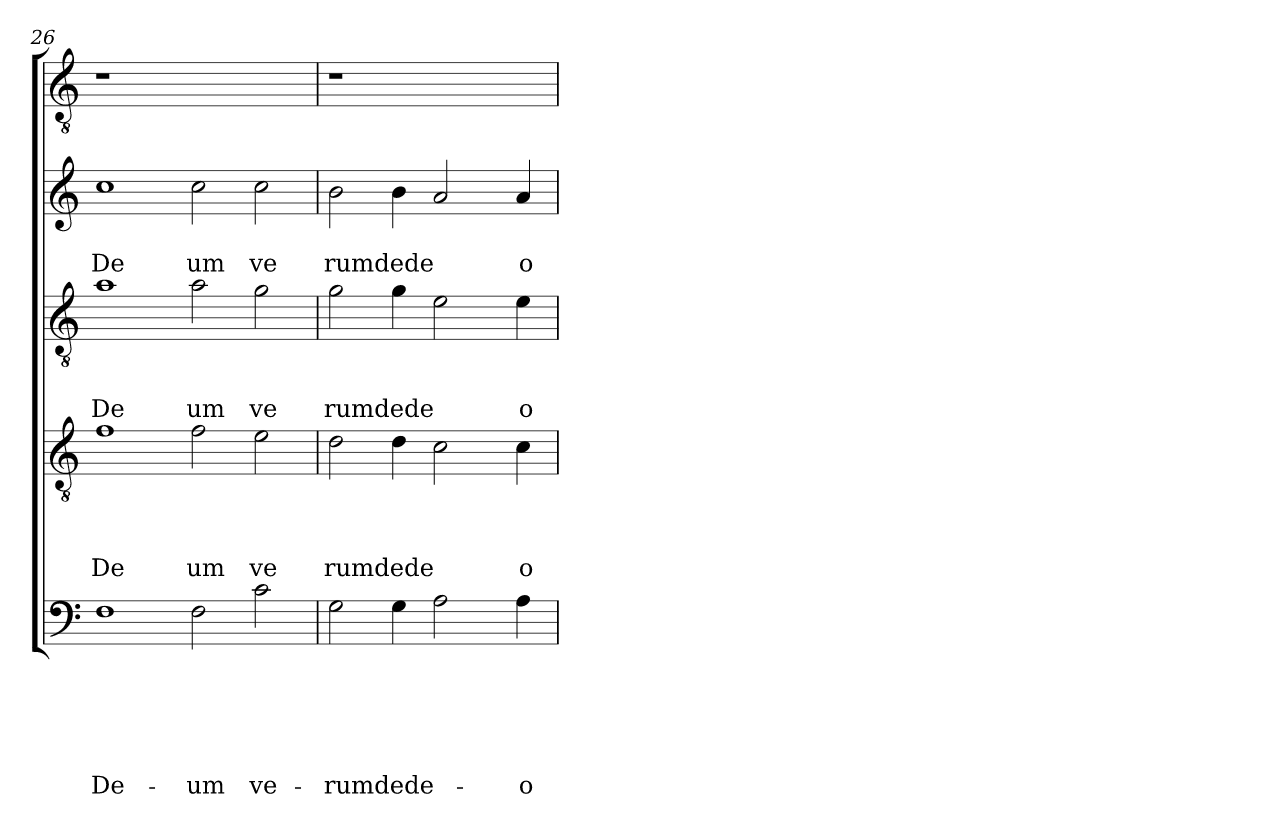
**kern	**text	**text	**text	**text	**text	**text	**kern	**text	**text	**text	**text	**kern	**text	**text	**text	**kern	**text	**text	**kern
*part5	*part5	*part5	*part5	*part5	*part5	*part5	*part4	*part4	*part4	*part4	*part4	*part3	*part3	*part3	*part3	*part2	*part2	*part2	*part1
*staff5	*staff5	*staff5	*staff5	*staff5	*staff5	*staff5	*staff4	*staff4	*staff4	*staff4	*staff4	*staff3	*staff3	*staff3	*staff3	*staff2	*staff2	*staff2	*staff1
!!LO:LB:g=z
*clefF4	*	*	*	*	*	*	*clefGv2	*	*	*	*	*clefGv2	*	*	*	*clefG2	*	*	*clefGv2
*k[]	*	*	*	*	*	*	*k[]	*	*	*	*	*k[]	*	*	*	*k[]	*	*	*k[]
*C:	*	*	*	*	*	*	*C:	*	*	*	*	*C:	*	*	*	*C:	*	*	*C:
=26	=26	=26	=26	=26	=26	=26	=26	=26	=26	=26	=26	=26	=26	=26	=26	=26	=26	=26	=26
!	!	!	!	!	!	!LO:LY:b	!	!	!	!	!LO:LY:b	!	!	!	!LO:LY:b	!	!	!LO:LY:b	!
1F	.	.	.	.	.	De-	1f	.	.	.	De	1a	.	.	De	1cc	.	De	1r
!	!	!	!	!	!	!LO:LY:b	!	!	!	!	!LO:LY:b	!	!	!	!LO:LY:b	!	!	!LO:LY:b	!
2F\	.	.	.	.	.	-um	2f\	.	.	.	um	2a\	.	.	um	2cc\	.	um	1ryy
!	!	!	!	!	!	!LO:LY:b	!	!	!	!	!LO:LY:b	!	!	!	!LO:LY:b	!	!	!LO:LY:b	!
2c\	.	.	.	.	.	ve-	2e\	.	.	.	ve	2g\	.	.	ve	2cc\	.	ve	.
=27	=27	=27	=27	=27	=27	=27	=27	=27	=27	=27	=27	=27	=27	=27	=27	=27	=27	=27	=27
!	!	!	!	!	!	!LO:LY:b	!	!	!	!	!LO:LY:b	!	!	!	!LO:LY:b	!	!	!LO:LY:b	!
2G\	.	.	.	.	.	-rumdede-	2d\	.	.	.	rumdede	2g\	.	.	rumdede	2b\	.	rumdede	1r
4G\	.	.	.	.	.	.	4d\	.	.	.	.	4g\	.	.	.	4b\	.	.	.
2A\	.	.	.	.	.	.	2c\	.	.	.	.	2e\	.	.	.	2a/	.	.	.
.	.	.	.	.	.	.	.	.	.	.	.	.	.	.	.	.	.	.	2ryy
!	!	!	!	!	!	!LO:LY:b	!	!	!	!	!LO:LY:b	!	!	!	!LO:LY:b	!	!	!LO:LY:b	!
4A\	.	.	.	.	.	-o	4c\	.	.	.	o	4e\	.	.	o	4a/	.	o	.
=	=	=	=	=	=	=	=	=	=	=	=	=	=	=	=	=	=	=	=
*-	*-	*-	*-	*-	*-	*-	*-	*-	*-	*-	*-	*-	*-	*-	*-	*-	*-	*-	*-
